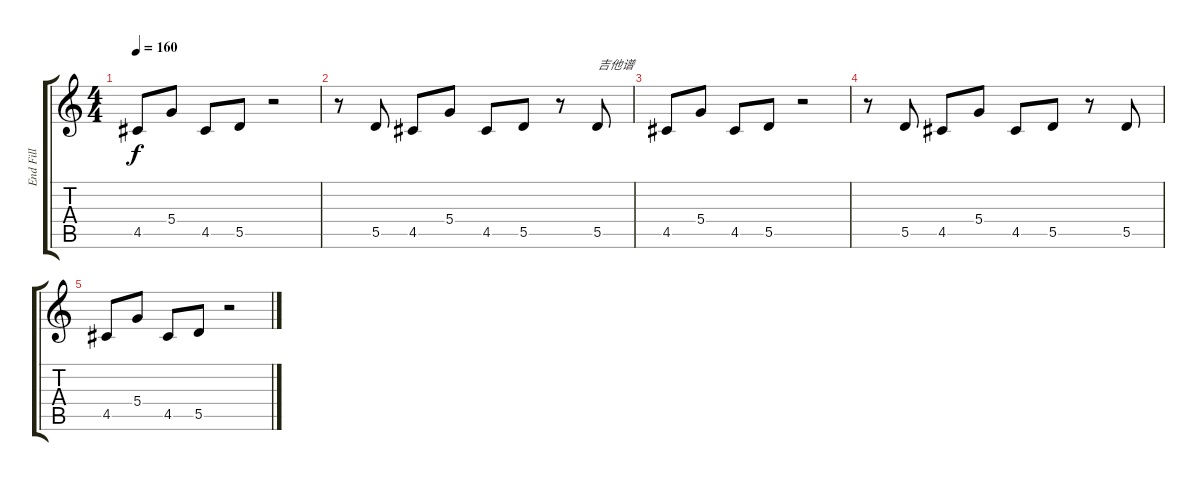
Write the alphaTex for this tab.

\track ("End Fill" "End Fill") {instrument distortionguitar}
\staff {score tabs}
\tuning (E4 B3 G3 D3 A2 E2) {hide}
\ts (4 4)
\tempo 160
\clef g2
\ks c
4.5.8{dy f} 5.4.8 4.5.8 5.5.8 r.2 |
r.8 5.5.8 4.5.8 5.4.8 4.5.8 5.5.8 r.8 5.5.8{txt "吉他谱"} |
4.5.8 5.4.8 4.5.8 5.5.8 r.2 |
r.8 5.5.8 4.5.8 5.4.8 4.5.8 5.5.8 r.8 5.5.8 |
4.5.8 5.4.8 4.5.8 5.5.8 r.2
